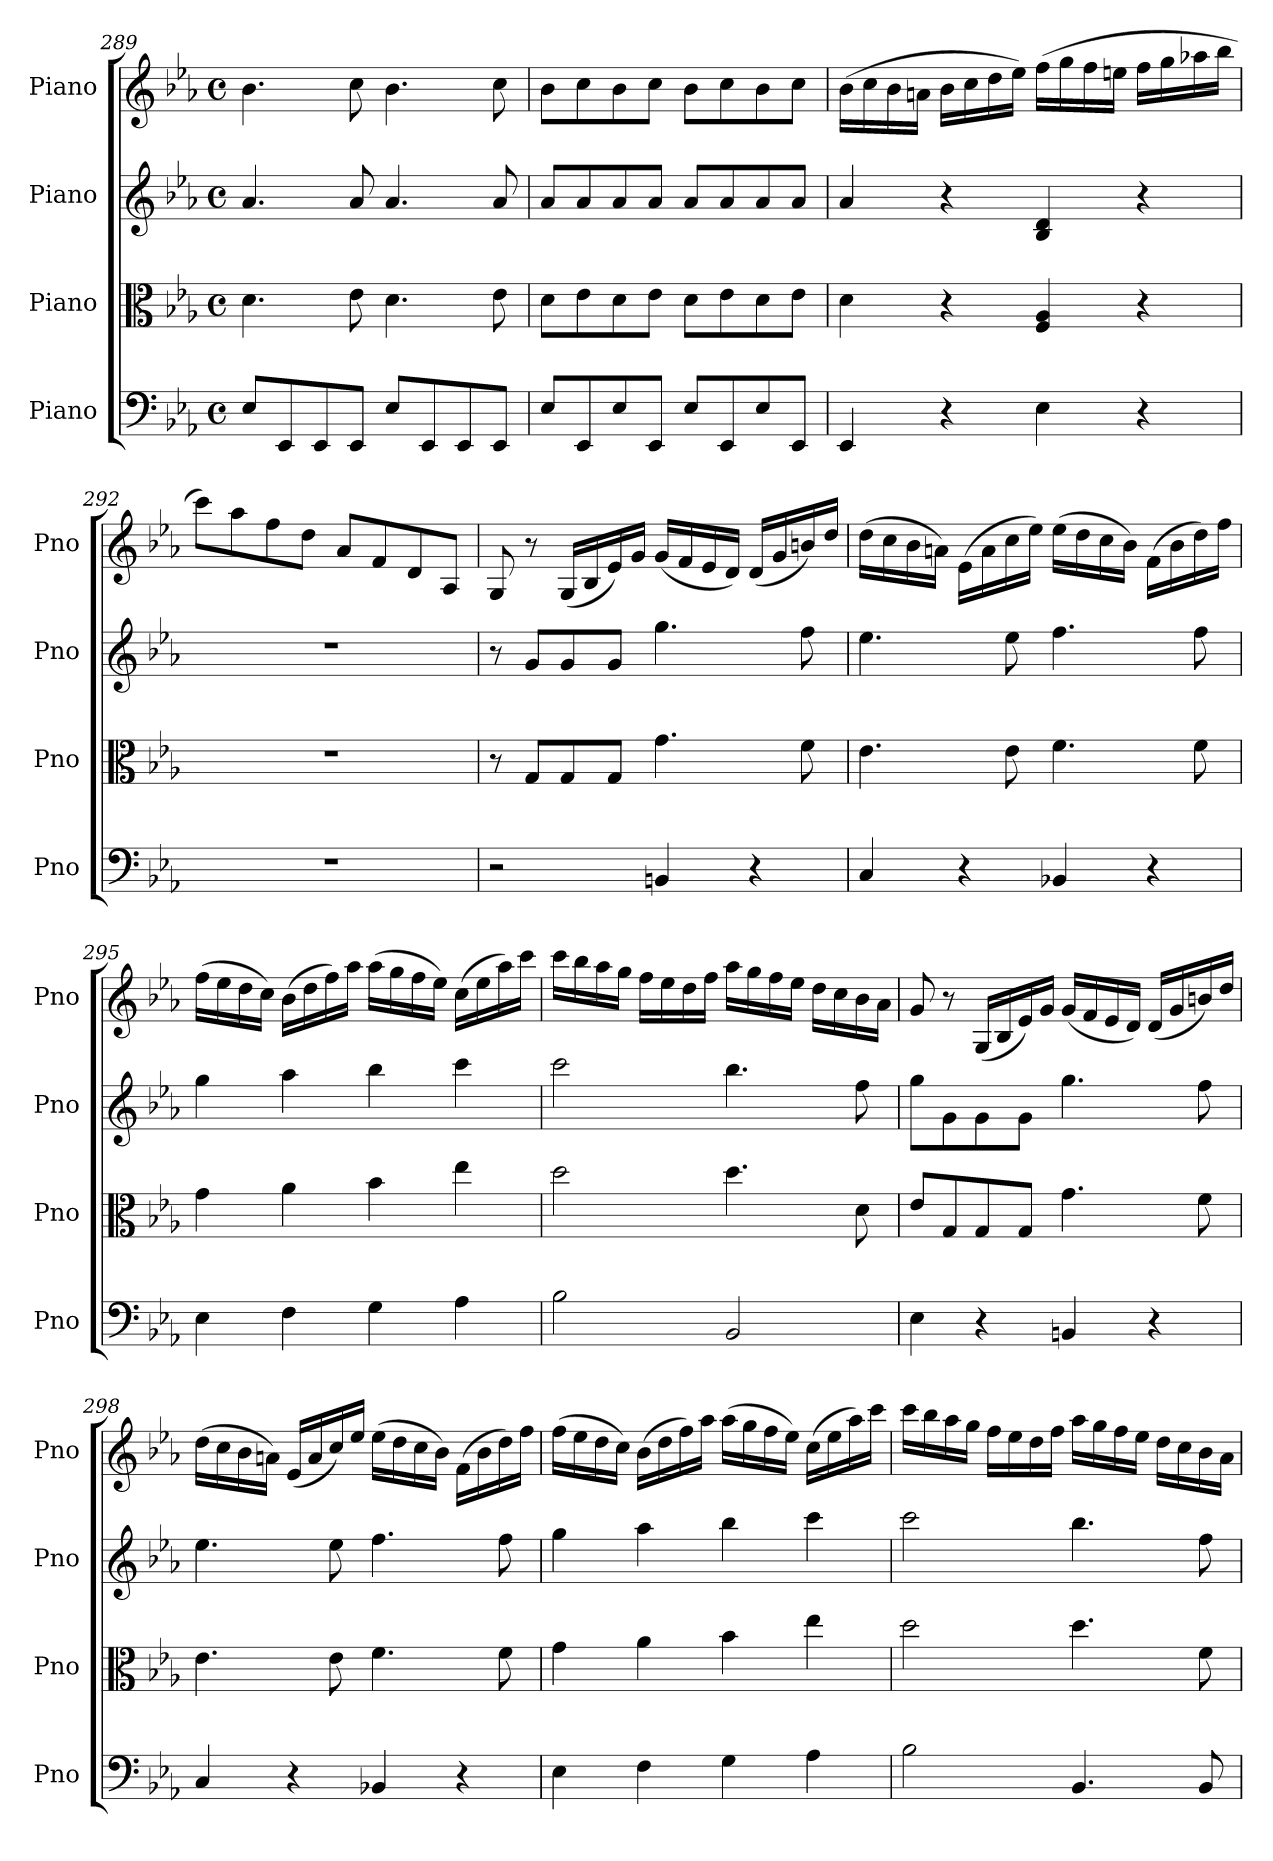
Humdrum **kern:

**kern	**kern	**kern	**kern
*part4	*part3	*part2	*part1
*staff4	*staff3	*staff2	*staff1
*I"Piano	*I"Piano	*I"Piano	*I"Piano
*I'Pno	*I'Pno	*I'Pno	*I'Pno
*clefF4	*clefC3	*clefG2	*clefG2
*k[b-e-a-]	*k[b-e-a-]	*k[b-e-a-]	*k[b-e-a-]
*M4/4	*M4/4	*M4/4	*M4/4
*met(c)	*met(c)	*met(c)	*met(c)
=289	=289	=289	=289
8E-/L	4.d\	4.a-/	4.b-\
8EE-/	.	.	.
8EE-/	.	.	.
8EE-/J	8e-\	8a-/	8cc\
8E-/L	4.d\	4.a-/	4.b-\
8EE-/	.	.	.
8EE-/	.	.	.
8EE-/J	8e-\	8a-/	8cc\
=290	=290	=290	=290
8E-/L	8d\L	8a-/L	8b-\L
8EE-/	8e-\	8a-/	8cc\
8E-/	8d\	8a-/	8b-\
8EE-/J	8e-\J	8a-/J	8cc\J
8E-/L	8d\L	8a-/L	8b-\L
8EE-/	8e-\	8a-/	8cc\
8E-/	8d\	8a-/	8b-\
8EE-/J	8e-\J	8a-/J	8cc\J
=291	=291	=291	=291
4EE-/	4d\	4a-/	(16b-\LL
.	.	.	16cc\
.	.	.	16b-\
.	.	.	16an\JJ
4r	4r	4r	16b-\LL
.	.	.	16cc\
.	.	.	16dd\
.	.	.	16ee-\JJ)
4E-\	4F/ 4A-/	4B-/ 4d/	(16ff\LL
.	.	.	16gg\
.	.	.	16ff\
.	.	.	16een\JJ
4r	4r	4r	16ff\LL
.	.	.	16gg\
.	.	.	16aa-X\
.	.	.	16bb-\JJ
=292	=292	=292	=292
1r	1r	1r	8ccc\L)
.	.	.	8aa-\
.	.	.	8ff\
.	.	.	8dd\J
.	.	.	8a-/L
.	.	.	8f/
.	.	.	8d/
.	.	.	8A-/J
!!LO:LB:g=z
=293	=293	=293	=293
2r	8r	8r	8G/
.	8G/L	8g/L	8r
.	8G/	8g/	(16G/LL
.	.	.	16B-/
.	8G/J	8g/J	16e-/)
.	.	.	16g/JJ
4BBn/	4.g\	4.gg\	(16g/LL
.	.	.	16f/
.	.	.	16e-/
.	.	.	16d/JJ)
4r	.	.	(16d/LL
.	.	.	16g/
.	8f\	8ff\	16bn/)
.	.	.	16dd/JJ
=294	=294	=294	=294
4C/	4.e-\	4.ee-\	(16dd\LL
.	.	.	16cc\
.	.	.	16b-\
.	.	.	16an\JJ)
4r	.	.	(16e-\LL
.	.	.	16a\
.	8e-\	8ee-\	16cc\
.	.	.	16ee-\JJ)
4BB-X/	4.f\	4.ff\	(16ee-\LL
.	.	.	16dd\
.	.	.	16cc\
.	.	.	16b-\JJ)
4r	.	.	(16f\LL
.	.	.	16b-\
.	8f\	8ff\	16dd\)
.	.	.	16ff\JJ
=295	=295	=295	=295
4E-\	4g\	4gg\	(16ff\LL
.	.	.	16ee-\
.	.	.	16dd\
.	.	.	16cc\JJ)
4F\	4a-\	4aa-\	(16b-\LL
.	.	.	16dd\
.	.	.	16ff\)
.	.	.	16aa-\JJ
4G\	4b-\	4bb-\	(16aa-\LL
.	.	.	16gg\
.	.	.	16ff\
.	.	.	16ee-\JJ)
4A-\	4ee-\	4ccc\	(16cc\LL
.	.	.	16ee-\
.	.	.	16aa-\)
.	.	.	16ccc\JJ
=296	=296	=296	=296
2B-\	2dd\	2ccc\	16ccc\LL
.	.	.	16bb-\
.	.	.	16aa-\
.	.	.	16gg\JJ
.	.	.	16ff\LL
.	.	.	16ee-\
.	.	.	16dd\
.	.	.	16ff\JJ
2BB-/	4.dd\	4.bb-\	16aa-\LL
.	.	.	16gg\
.	.	.	16ff\
.	.	.	16ee-\JJ
.	.	.	16dd\LL
.	.	.	16cc\
.	8d\	8ff\	16b-\
.	.	.	16a-\JJ
=297	=297	=297	=297
4E-\	8e-/L	8gg\L	8g/
.	8G/	8g\	8r
4r	8G/	8g\	(16G/LL
.	.	.	16B-/
.	8G/J	8g\J	16e-/)
.	.	.	16g/JJ
4BBn/	4.g\	4.gg\	(16g/LL
.	.	.	16f/
.	.	.	16e-/
.	.	.	16d/JJ)
4r	.	.	(16d/LL
.	.	.	16g/
.	8f\	8ff\	16bn/)
.	.	.	16dd/JJ
!!LO:PB:g=z
=298	=298	=298	=298
4C/	4.e-\	4.ee-\	(16dd\LL
.	.	.	16cc\
.	.	.	16b-\
.	.	.	16an\JJ)
4r	.	.	(16e-/LL
.	.	.	16a/
.	8e-\	8ee-\	16cc/)
.	.	.	16ee-/JJ
4BB-X/	4.f\	4.ff\	(16ee-\LL
.	.	.	16dd\
.	.	.	16cc\
.	.	.	16b-\JJ)
4r	.	.	(16f\LL
.	.	.	16b-\
.	8f\	8ff\	16dd\)
.	.	.	16ff\JJ
=299	=299	=299	=299
4E-\	4g\	4gg\	(16ff\LL
.	.	.	16ee-\
.	.	.	16dd\
.	.	.	16cc\JJ)
4F\	4a-\	4aa-\	(16b-\LL
.	.	.	16dd\
.	.	.	16ff\)
.	.	.	16aa-\JJ
4G\	4b-\	4bb-\	(16aa-\LL
.	.	.	16gg\
.	.	.	16ff\
.	.	.	16ee-\JJ)
4A-\	4ee-\	4ccc\	(16cc\LL
.	.	.	16ee-\
.	.	.	16aa-\)
.	.	.	16ccc\JJ
=300	=300	=300	=300
2B-\	2dd\	2ccc\	16ccc\LL
.	.	.	16bb-\
.	.	.	16aa-\
.	.	.	16gg\JJ
.	.	.	16ff\LL
.	.	.	16ee-\
.	.	.	16dd\
.	.	.	16ff\JJ
4.BB-/	4.dd\	4.bb-\	16aa-\LL
.	.	.	16gg\
.	.	.	16ff\
.	.	.	16ee-\JJ
.	.	.	16dd\LL
.	.	.	16cc\
8BB-/	8f\	8ff\	16b-\
.	.	.	16a-\JJ
=	=	=	=
*-	*-	*-	*-
